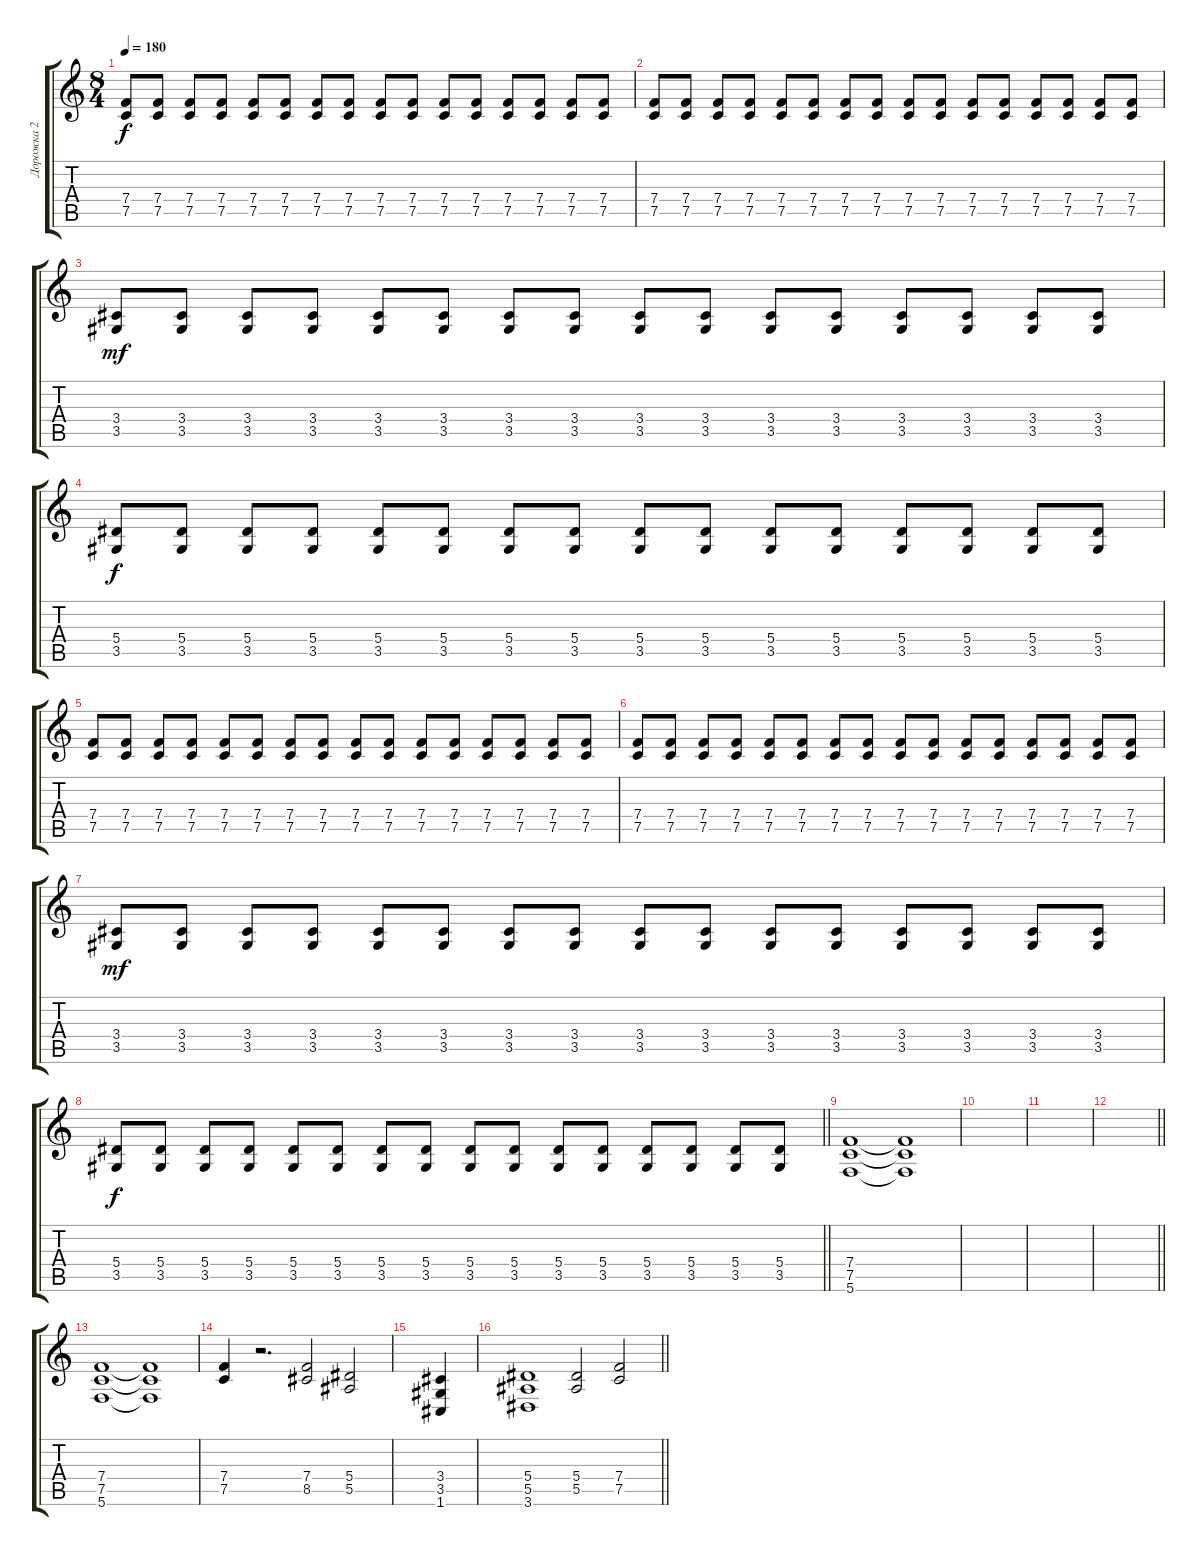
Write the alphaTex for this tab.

\track ("Дорожка 2" "Дорожка 2") {instrument distortionguitar}
\staff {score tabs}
\tuning (C4 G3 Eb3 Bb2 F2 C2) {hide}
\ts (8 4)
\tempo 180
\clef g2
\ks c
(7.4 7.5).8{dy f} (7.4 7.5).8 (7.4 7.5).8 (7.4 7.5).8 (7.4 7.5).8 (7.4 7.5).8 (7.4 7.5).8 (7.4 7.5).8 (7.4 7.5).8 (7.4 7.5).8 (7.4 7.5).8 (7.4 7.5).8 (7.4 7.5).8 (7.4 7.5).8 (7.4 7.5).8 (7.4 7.5).8 |
(7.4 7.5).8 (7.4 7.5).8 (7.4 7.5).8 (7.4 7.5).8 (7.4 7.5).8 (7.4 7.5).8 (7.4 7.5).8 (7.4 7.5).8 (7.4 7.5).8 (7.4 7.5).8 (7.4 7.5).8 (7.4 7.5).8 (7.4 7.5).8 (7.4 7.5).8 (7.4 7.5).8 (7.4 7.5).8 |
(3.4 3.5).8{dy mf} (3.4 3.5).8 (3.4 3.5).8 (3.4 3.5).8 (3.4 3.5).8 (3.4 3.5).8 (3.4 3.5).8 (3.4 3.5).8 (3.4 3.5).8 (3.4 3.5).8 (3.4 3.5).8 (3.4 3.5).8 (3.4 3.5).8 (3.4 3.5).8 (3.4 3.5).8 (3.4 3.5).8 |
(5.4 3.5).8{dy f} (5.4 3.5).8 (5.4 3.5).8 (5.4 3.5).8 (5.4 3.5).8 (5.4 3.5).8 (5.4 3.5).8 (5.4 3.5).8 (5.4 3.5).8 (5.4 3.5).8 (5.4 3.5).8 (5.4 3.5).8 (5.4 3.5).8 (5.4 3.5).8 (5.4 3.5).8 (5.4 3.5).8 |
(7.4 7.5).8 (7.4 7.5).8 (7.4 7.5).8 (7.4 7.5).8 (7.4 7.5).8 (7.4 7.5).8 (7.4 7.5).8 (7.4 7.5).8 (7.4 7.5).8 (7.4 7.5).8 (7.4 7.5).8 (7.4 7.5).8 (7.4 7.5).8 (7.4 7.5).8 (7.4 7.5).8 (7.4 7.5).8 |
(7.4 7.5).8 (7.4 7.5).8 (7.4 7.5).8 (7.4 7.5).8 (7.4 7.5).8 (7.4 7.5).8 (7.4 7.5).8 (7.4 7.5).8 (7.4 7.5).8 (7.4 7.5).8 (7.4 7.5).8 (7.4 7.5).8 (7.4 7.5).8 (7.4 7.5).8 (7.4 7.5).8 (7.4 7.5).8 |
(3.4 3.5).8{dy mf} (3.4 3.5).8 (3.4 3.5).8 (3.4 3.5).8 (3.4 3.5).8 (3.4 3.5).8 (3.4 3.5).8 (3.4 3.5).8 (3.4 3.5).8 (3.4 3.5).8 (3.4 3.5).8 (3.4 3.5).8 (3.4 3.5).8 (3.4 3.5).8 (3.4 3.5).8 (3.4 3.5).8 |
\barLineRight lightlight
(5.4 3.5).8{dy f} (5.4 3.5).8 (5.4 3.5).8 (5.4 3.5).8 (5.4 3.5).8 (5.4 3.5).8 (5.4 3.5).8 (5.4 3.5).8 (5.4 3.5).8 (5.4 3.5).8 (5.4 3.5).8 (5.4 3.5).8 (5.4 3.5).8 (5.4 3.5).8 (5.4 3.5).8 (5.4 3.5).8 |
\section ("" "")
(7.4 7.5 5.6).1 (7.4{t} 7.5{t} 5.6{t}).1 |
|
|
\barLineRight lightlight
|
(7.4 7.5 5.6).1 (7.4{t} 7.5{t} 5.6{t}).1 |
(7.4 7.5).4 r.2{d} (7.4 8.5).2 (5.4 5.5).2 |
(3.4 3.5 1.6).4 |
\barLineRight lightlight
(5.4 5.5 3.6).1 (5.4 5.5).2 (7.4 7.5).2
